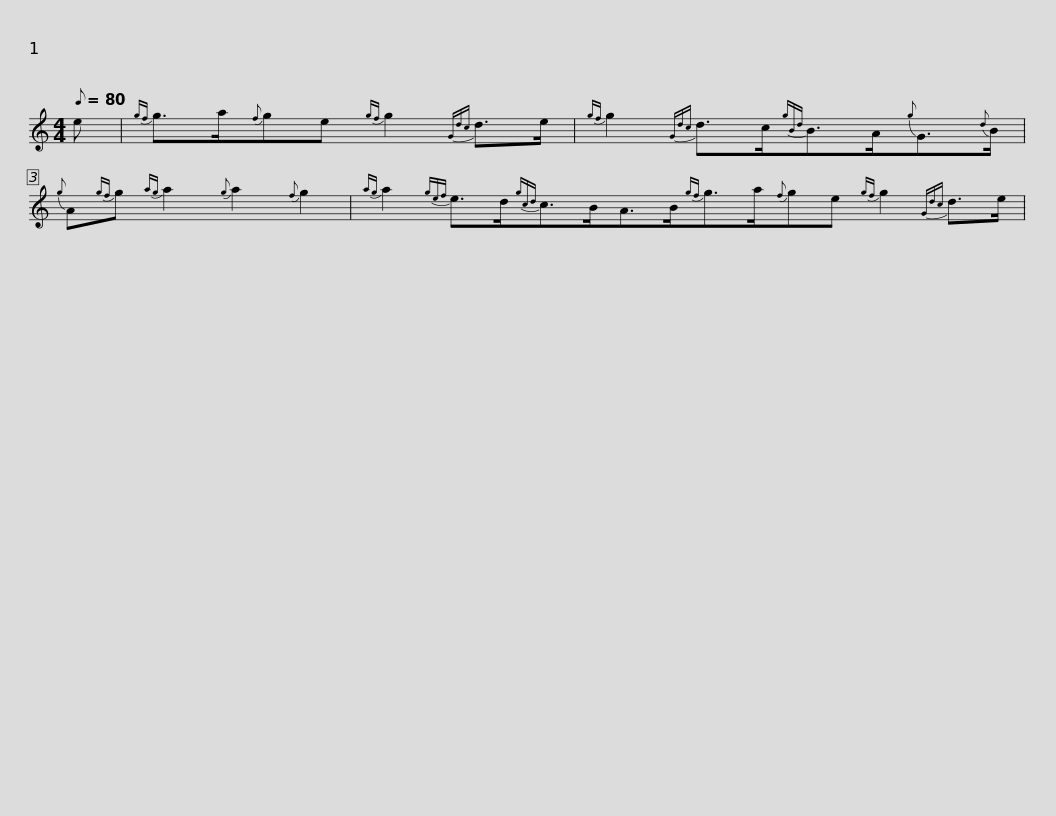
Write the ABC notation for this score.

X:1
L:1/8
Q:1/8=80
M:4/4
I:linebreak $
K:C
V:1 treble
V:1
 e |{gf} g>a{f}ge{gf} g2{Gdc} d>e |{gf} g2{Gdc} d>c{gBd}B>A{g}G3/2{d}B/ |{g} A{gf}g{ag} a2{g} a2{f} g2 |${ag} a2{gef} e>d{gcd}c>BA>B{gf}g>a{f}ge{gf} g2{Gdc} d>e | %5
